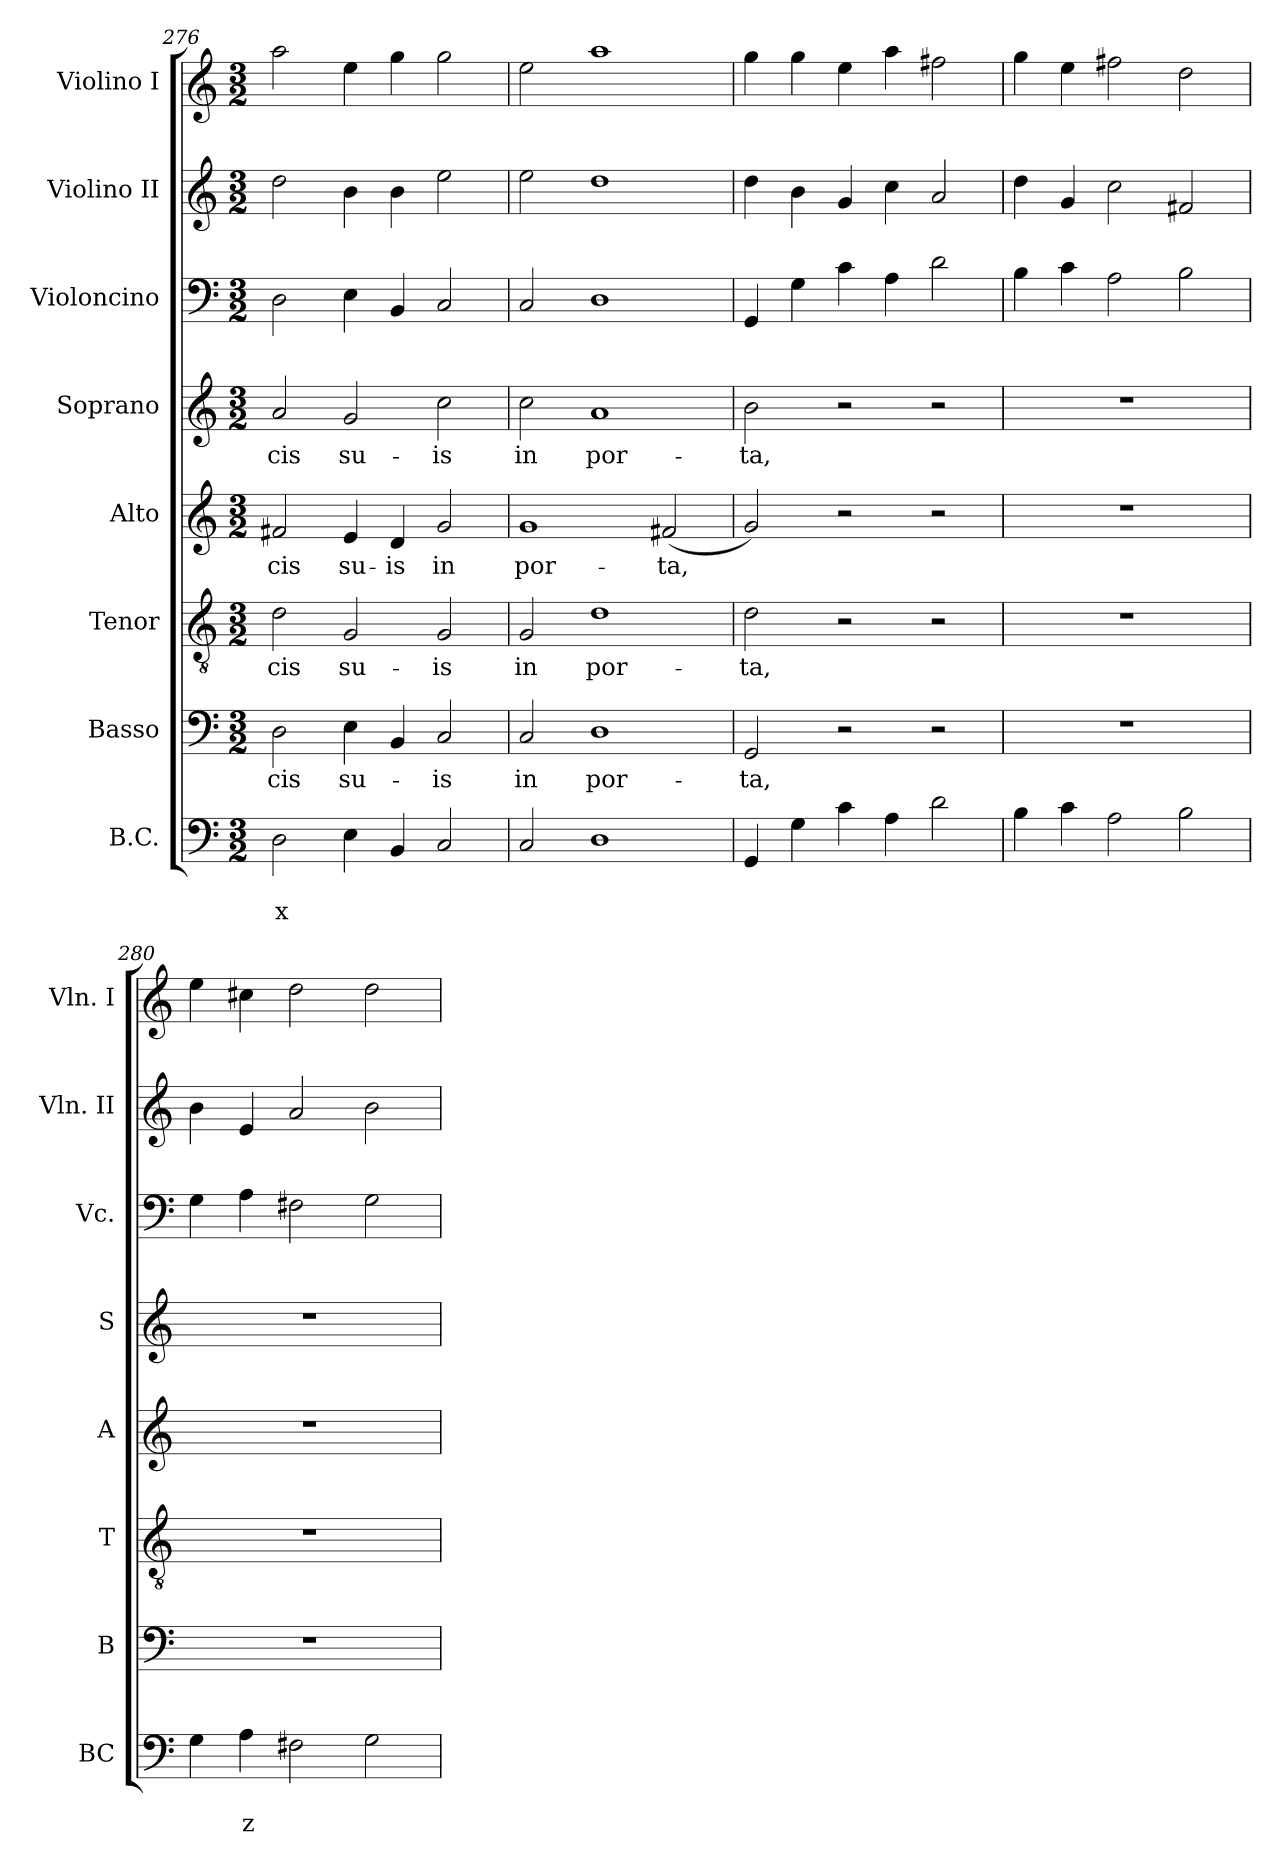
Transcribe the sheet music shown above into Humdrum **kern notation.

**kern	**text	**text	**kern	**text	**kern	**text	**kern	**text	**kern	**text	**kern	**kern	**kern
*part8	*part8	*part8	*part7	*part7	*part6	*part6	*part5	*part5	*part4	*part4	*part3	*part2	*part1
*staff8	*staff8	*staff8	*staff7	*staff7	*staff6	*staff6	*staff5	*staff5	*staff4	*staff4	*staff3	*staff2	*staff1
*I"B.C.	*	*	*I"Basso	*	*I"Tenor	*	*I"Alto	*	*I"Soprano	*	*I"Violoncino	*I"Violino II	*I"Violino I
*I'BC	*	*	*I'B	*	*I'T	*	*I'A	*	*I'S	*	*I'Vc.	*I'Vln. II	*I'Vln. I
!!LO:PB:g=z
*clefF4	*	*	*clefF4	*	*clefGv2	*	*clefG2	*	*clefG2	*	*clefF4	*clefG2	*clefG2
*k[]	*	*	*k[]	*	*k[]	*	*k[]	*	*k[]	*	*k[]	*k[]	*k[]
*C:	*	*	*C:	*	*C:	*	*C:	*	*C:	*	*C:	*C:	*C:
*M3/2	*	*	*M3/2	*	*M3/2	*	*M3/2	*	*M3/2	*	*M3/2	*M3/2	*M3/2
=276	=276	=276	=276	=276	=276	=276	=276	=276	=276	=276	=276	=276	=276
!	!	!LO:LY:b	!	!LO:LY:b	!	!LO:LY:b	!	!LO:LY:b	!	!LO:LY:b	!	!	!
2D\	.	x	2D\	-cis	2d\	-cis	2f#X/	-cis	2a/	-cis	2D\	2dd\	2aa\
!	!	!	!	!LO:LY:b	!	!LO:LY:b	!	!LO:LY:b	!	!LO:LY:b	!	!	!
4E\	.	.	4E\	su-	2G/	su-	4e/	su-	2g/	su-	4E\	4b\	4ee\
!	!	!	!	!	!	!	!	!LO:LY:b	!	!	!	!	!
4BB/	.	.	4BB/	.	.	.	4d/	-is	.	.	4BB/	4b\	4gg\
!	!	!	!	!LO:LY:b	!	!LO:LY:b	!	!LO:LY:b	!	!LO:LY:b	!	!	!
2C/	.	.	2C/	-is	2G/	-is	2g/	in	2cc\	-is	2C/	2ee\	2gg\
=277	=277	=277	=277	=277	=277	=277	=277	=277	=277	=277	=277	=277	=277
!	!	!	!	!LO:LY:b	!	!LO:LY:b	!	!LO:LY:b	!	!LO:LY:b	!	!	!
2C/	.	.	2C/	in	2G/	in	1g	por-	2cc\	in	2C/	2ee\	2ee\
!	!	!	!	!LO:LY:b	!	!LO:LY:b	!	!	!	!LO:LY:b	!	!	!
1D	.	.	1D	por-	1d	por-	.	.	1a	por-	1D	1dd	1aa
!	!	!	!	!	!	!	!	!LO:LY:b	!	!	!	!	!
.	.	.	.	.	.	.	(<2f#X/	-ta,	.	.	.	.	.
=278	=278	=278	=278	=278	=278	=278	=278	=278	=278	=278	=278	=278	=278
!	!	!	!	!LO:LY:b	!	!LO:LY:b	!	!	!	!LO:LY:b	!	!	!
4GG/	.	.	2GG/	-ta,	2d\	-ta,	2g/)	.	2b\	-ta,	4GG/	4dd\	4gg\
4G\	.	.	.	.	.	.	.	.	.	.	4G\	4b\	4gg\
4c\	.	.	2r	.	2r	.	2r	.	2r	.	4c\	4g/	4ee\
4A\	.	.	.	.	.	.	.	.	.	.	4A\	4cc\	4aa\
2d\	.	.	2r	.	2r	.	2r	.	2r	.	2d\	2a/	2ff#X\
=279	=279	=279	=279	=279	=279	=279	=279	=279	=279	=279	=279	=279	=279
4B\	.	.	1.r	.	1.r	.	1.r	.	1.r	.	4B\	4dd\	4gg\
4c\	.	.	.	.	.	.	.	.	.	.	4c\	4g/	4ee\
2A\	.	.	.	.	.	.	.	.	.	.	2A\	2cc\	2ff#X\
2B\	.	.	.	.	.	.	.	.	.	.	2B\	2f#X/	2dd\
=280	=280	=280	=280	=280	=280	=280	=280	=280	=280	=280	=280	=280	=280
4G\	.	.	1.r	.	1.r	.	1.r	.	1.r	.	4G\	4b\	4ee\
!	!	!LO:LY:b	!	!	!	!	!	!	!	!	!	!	!
4A\	.	z	.	.	.	.	.	.	.	.	4A\	4e/	4cc#X\
2F#X\	.	.	.	.	.	.	.	.	.	.	2F#X\	2a/	2dd\
2G\	.	.	.	.	.	.	.	.	.	.	2G\	2b\	2dd\
=	=	=	=	=	=	=	=	=	=	=	=	=	=
*-	*-	*-	*-	*-	*-	*-	*-	*-	*-	*-	*-	*-	*-
